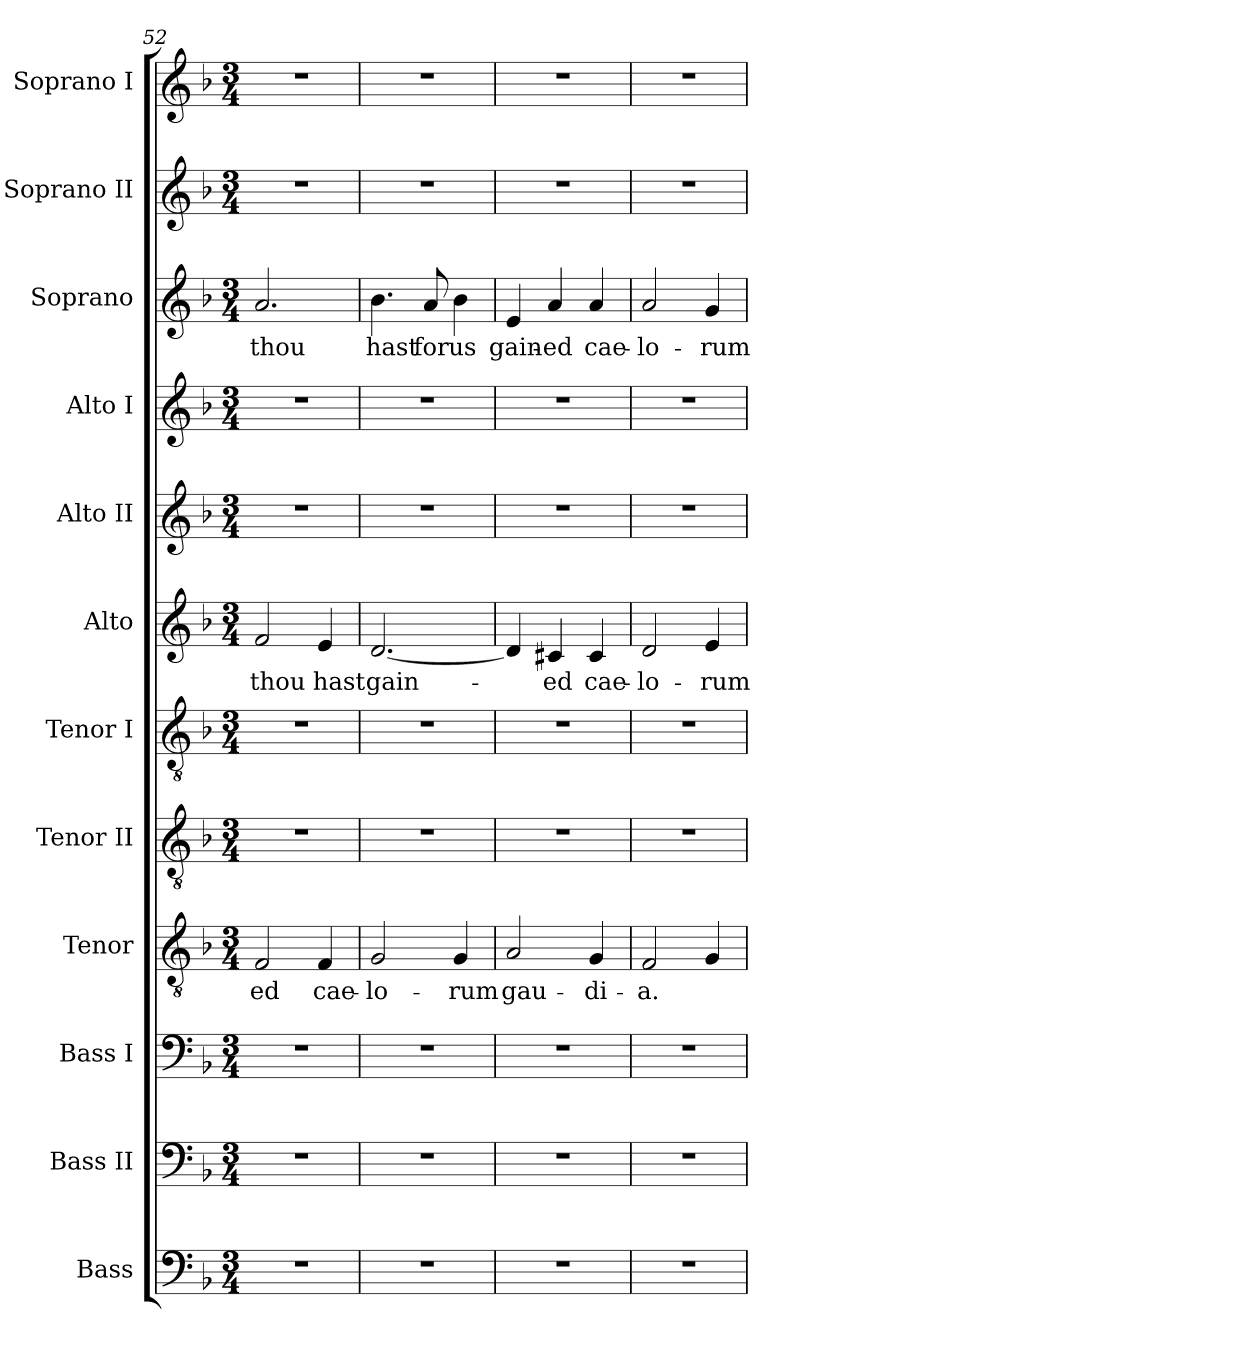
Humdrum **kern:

**kern	**kern	**kern	**kern	**text	**kern	**kern	**kern	**text	**kern	**kern	**kern	**text	**kern	**kern
*part12	*part11	*part10	*part9	*part9	*part8	*part7	*part6	*part6	*part5	*part4	*part3	*part3	*part2	*part1
*staff12	*staff11	*staff10	*staff9	*staff9	*staff8	*staff7	*staff6	*staff6	*staff5	*staff4	*staff3	*staff3	*staff2	*staff1
*I"Bass	*I"Bass II	*I"Bass I	*I"Tenor	*	*I"Tenor II	*I"Tenor I	*I"Alto	*	*I"Alto II	*I"Alto I	*I"Soprano	*	*I"Soprano II	*I"Soprano I
*I'B.	*I'B II.	*I'B I.	*I'T.	*	*I'T II.	*	*I'A.	*	*I'A II.	*I'A I.	*I'S.	*	*I'S II.	*I'S I.
*clefF4	*clefF4	*clefF4	*clefGv2	*	*clefGv2	*clefGv2	*clefG2	*	*clefG2	*clefG2	*clefG2	*	*clefG2	*clefG2
*	*	*	*ITrd7c12	*	*ITrd7c12	*ITrd7c12	*	*	*	*	*	*	*	*
*k[b-]	*k[b-]	*k[b-]	*k[b-]	*	*k[b-]	*k[b-]	*k[b-]	*	*k[b-]	*k[b-]	*k[b-]	*	*k[b-]	*k[b-]
*F:	*F:	*F:	*F:	*	*F:	*F:	*F:	*	*F:	*F:	*F:	*	*F:	*F:
*M3/4	*M3/4	*M3/4	*M3/4	*	*M3/4	*M3/4	*M3/4	*	*M3/4	*M3/4	*M3/4	*	*M3/4	*M3/4
=52	=52	=52	=52	=52	=52	=52	=52	=52	=52	=52	=52	=52	=52	=52
!LO:N:vis=1	!LO:N:vis=1	!LO:N:vis=1	!	!	!	!	!	!	!	!	!	!	!	!
!	!	!	!	!LO:LY:b:color=#000000	!LO:N:vis=1	!LO:N:vis=1	!	!	!	!	!	!	!	!
!	!	!	!	!	!	!	!	!LO:LY:b:color=#000000	!LO:N:vis=1	!LO:N:vis=1	!	!	!	!
!	!	!	!	!	!	!	!	!	!	!	!	!LO:LY:b:color=#000000	!LO:N:vis=1	!LO:N:vis=1
2.r	2.r	2.r	2FFi/	-ed	2.r	2.r	2fi/	thou	2.r	2.r	2.ai/	thou	2.r	2.r
!	!	!	!	!LO:LY:b:color=#000000	!	!	!	!	!	!	!	!	!	!
!	!	!	!	!	!	!	!	!LO:LY:b:color=#000000	!	!	!	!	!	!
.	.	.	4FFi/	cae-	.	.	4ei/	hast	.	.	.	.	.	.
=53	=53	=53	=53	=53	=53	=53	=53	=53	=53	=53	=53	=53	=53	=53
!LO:N:vis=1	!LO:N:vis=1	!LO:N:vis=1	!	!	!	!	!	!	!	!	!	!	!	!
!	!	!	!	!LO:LY:b:color=#000000	!LO:N:vis=1	!LO:N:vis=1	!	!	!	!	!	!	!	!
!	!	!	!	!	!	!	!	!LO:LY:b:color=#000000	!LO:N:vis=1	!LO:N:vis=1	!	!	!	!
!	!	!	!	!	!	!	!	!	!	!	!	!LO:LY:b:color=#000000	!LO:N:vis=1	!LO:N:vis=1
2.r	2.r	2.r	2GGi/	-lo-	2.r	2.r	[<2.di/	gain-	2.r	2.r	4.b-i\	hast	2.r	2.r
!	!	!	!	!	!	!	!	!	!	!	!	!LO:LY:b:color=#000000	!	!
.	.	.	.	.	.	.	.	.	.	.	8ai/	for	.	.
!	!	!	!	!LO:LY:b:color=#000000	!	!	!	!	!	!	!	!	!	!
!	!	!	!	!	!	!	!	!	!	!	!	!LO:LY:b:color=#000000	!	!
.	.	.	4GGi/	-rum	.	.	.	.	.	.	4b-i\	us	.	.
=54	=54	=54	=54	=54	=54	=54	=54	=54	=54	=54	=54	=54	=54	=54
!LO:N:vis=1	!LO:N:vis=1	!LO:N:vis=1	!	!	!	!	!	!	!	!	!	!	!	!
!	!	!	!	!LO:LY:b:color=#000000	!LO:N:vis=1	!LO:N:vis=1	!	!	!LO:N:vis=1	!LO:N:vis=1	!	!	!	!
!	!	!	!	!	!	!	!	!	!	!	!	!LO:LY:b:color=#000000	!LO:N:vis=1	!LO:N:vis=1
2.r	2.r	2.r	2AAi/	gau-	2.r	2.r	4di/]	.	2.r	2.r	4ei/	gain-	2.r	2.r
!	!	!	!	!	!	!	!	!LO:LY:b:color=#000000	!	!	!	!	!	!
!	!	!	!	!	!	!	!	!	!	!	!	!LO:LY:b:color=#000000	!	!
.	.	.	.	.	.	.	4c#Xi/	-ed	.	.	4ai/	-ed	.	.
!	!	!	!	!LO:LY:b:color=#000000	!	!	!	!	!	!	!	!	!	!
!	!	!	!	!	!	!	!	!LO:LY:b:color=#000000	!	!	!	!	!	!
!	!	!	!	!	!	!	!	!	!	!	!	!LO:LY:b:color=#000000	!	!
.	.	.	4GGi/	-di-	.	.	4c#i/	cae-	.	.	4ai/	cae-	.	.
=55	=55	=55	=55	=55	=55	=55	=55	=55	=55	=55	=55	=55	=55	=55
!LO:N:vis=1	!LO:N:vis=1	!LO:N:vis=1	!	!	!	!	!	!	!	!	!	!	!	!
!	!	!	!	!LO:LY:b:color=#000000	!LO:N:vis=1	!LO:N:vis=1	!	!	!	!	!	!	!	!
!	!	!	!	!	!	!	!	!LO:LY:b:color=#000000	!LO:N:vis=1	!LO:N:vis=1	!	!	!	!
!	!	!	!	!	!	!	!	!	!	!	!	!LO:LY:b:color=#000000	!LO:N:vis=1	!LO:N:vis=1
2.r	2.r	2.r	2FFi/	-a.	2.r	2.r	2di/	-lo-	2.r	2.r	2ai/	-lo-	2.r	2.r
!	!	!	!	!	!	!	!	!LO:LY:b:color=#000000	!	!	!	!	!	!
!	!	!	!	!	!	!	!	!	!	!	!	!LO:LY:b:color=#000000	!	!
.	.	.	4GGi/	.	.	.	4ei/	-rum	.	.	4gi/	-rum	.	.
=	=	=	=	=	=	=	=	=	=	=	=	=	=	=
*-	*-	*-	*-	*-	*-	*-	*-	*-	*-	*-	*-	*-	*-	*-
